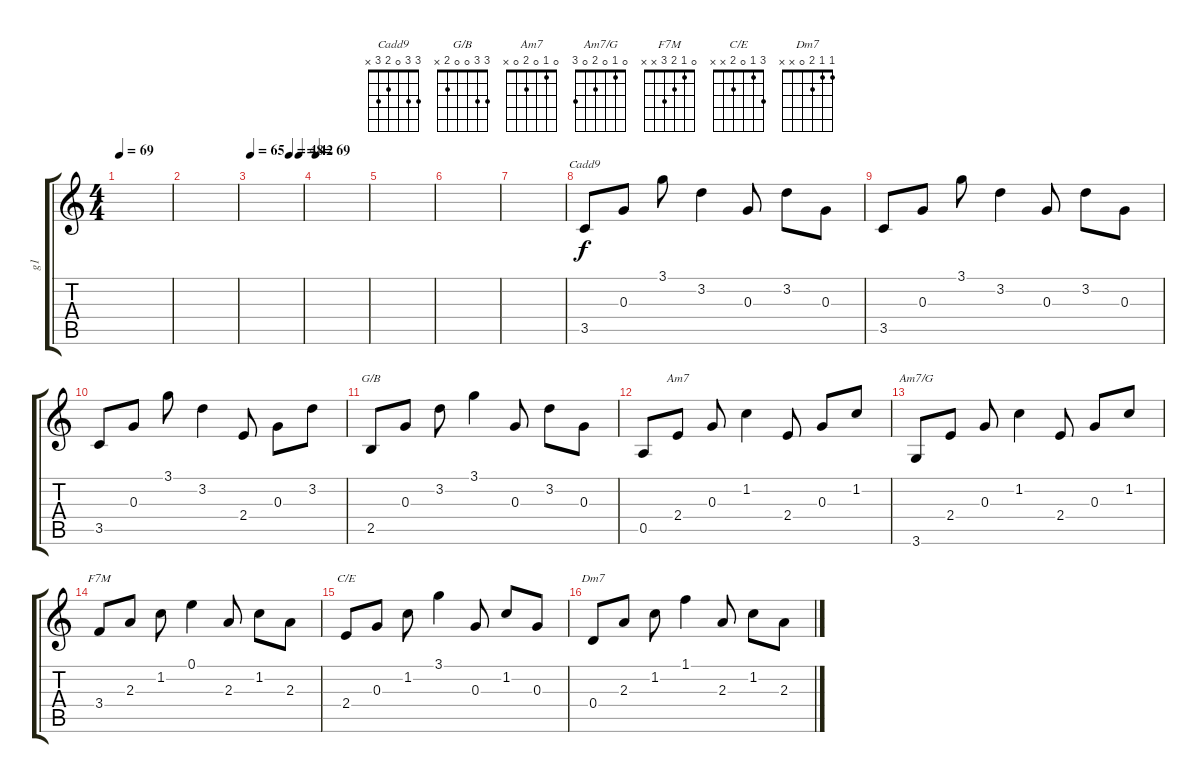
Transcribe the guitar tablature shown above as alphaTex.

\track ("g1" "g1") {instrument acousticguitarsteel}
\staff {score tabs}
\tuning (E4 B3 G3 D3 A2 E2) {hide}
\chord ("Cadd9" 3 3 0 2 3 x)
\chord ("G/B" 3 3 0 0 2 x)
\chord ("Am7" 0 1 0 2 0 x)
\chord ("Am7/G" 0 1 0 2 0 3)
\chord ("F7M" 0 1 2 3 x x)
\chord ("C/E" 3 1 0 2 x x)
\chord ("Dm7" 1 1 2 0 x x)
\ts (4 4)
\tempo 69
\clef g2
\ks c
|
|
\tempo 65
\tempo (48 0.75)
\tempo (42 0.9375)
|
\tempo 69
|
|
|
|
3.5.8{ch "Cadd9"} 0.3.8 3.1.8 3.2.4 0.3.8 3.2.8 0.3.8 |
3.5.8 0.3.8 3.1.8 3.2.4 0.3.8 3.2.8 0.3.8 |
3.5.8 0.3.8 3.1.8 3.2.4 2.4.8 0.3.8 3.2.8 |
2.5.8{ch "G/B"} 0.3.8 3.2.8 3.1.4 0.3.8 3.2.8 0.3.8 |
0.5.8 2.4.8{ch "Am7"} 0.3.8 1.2.4 2.4.8 0.3.8 1.2.8 |
3.6.8{ch "Am7/G"} 2.4.8 0.3.8 1.2.4 2.4.8 0.3.8 1.2.8 |
3.4.8{ch "F7M"} 2.3.8 1.2.8 0.1.4 2.3.8 1.2.8 2.3.8 |
2.4.8{ch "C/E"} 0.3.8 1.2.8 3.1.4 0.3.8 1.2.8 0.3.8 |
0.4.8{ch "Dm7"} 2.3.8 1.2.8 1.1.4 2.3.8 1.2.8 2.3.8
